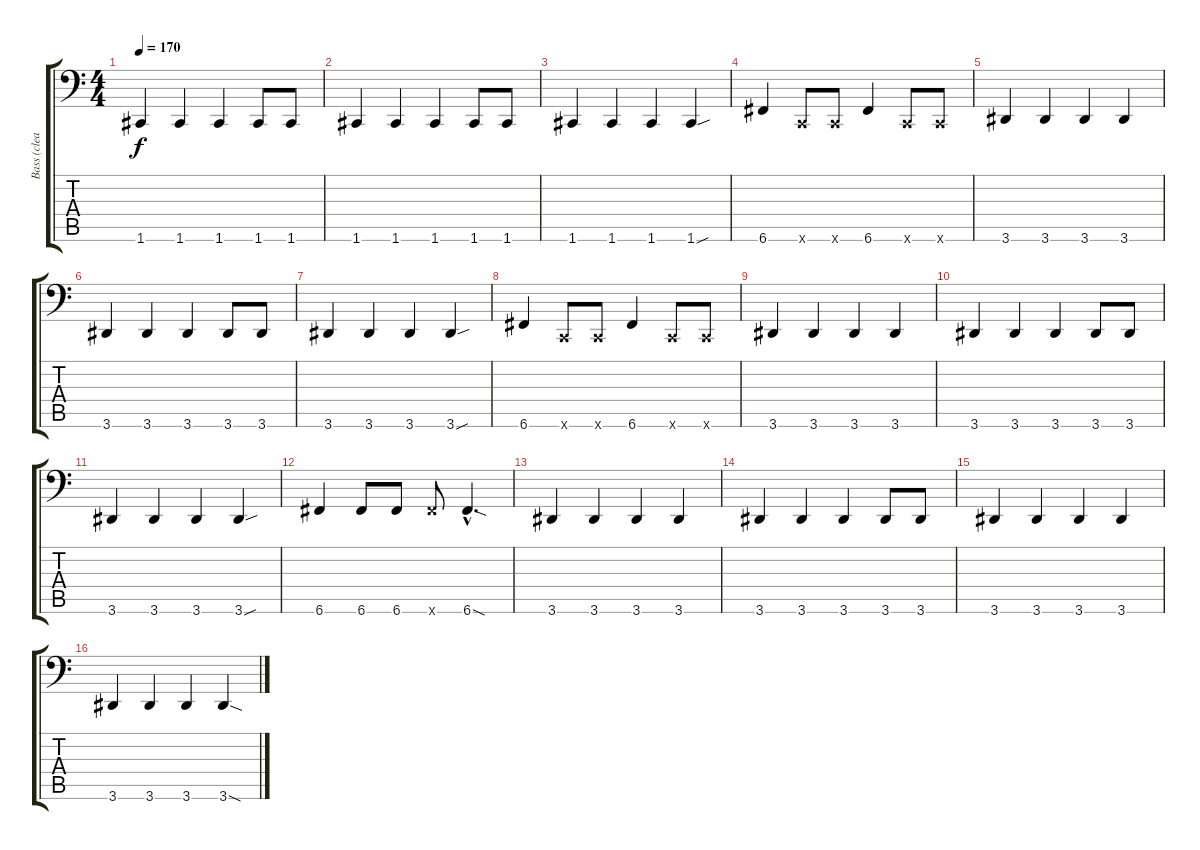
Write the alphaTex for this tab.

\track ("Bass (clean)" "Bass (clea") {instrument electricbasspick}
\staff {score tabs}
\tuning (D3 A2 F2 C2 G1 C1) {hide}
\ts (4 4)
\tempo 170
\clef f4
\ks c
1.6.4{dy f} 1.6.4 1.6.4 1.6.8 1.6.8 |
1.6.4 1.6.4 1.6.4 1.6.8 1.6.8 |
1.6.4 1.6.4 1.6.4 1.6{sou}.4 |
6.6.4 0.6{x}.8 0.6{x}.8 6.6.4 0.6{x}.8 0.6{x}.8 |
3.6.4 3.6.4 3.6.4 3.6.4 |
3.6.4 3.6.4 3.6.4 3.6.8 3.6.8 |
3.6.4 3.6.4 3.6.4 3.6{sou}.4 |
6.6.4 0.6{x}.8 0.6{x}.8 6.6.4 0.6{x}.8 0.6{x}.8 |
3.6.4 3.6.4 3.6.4 3.6.4 |
3.6.4 3.6.4 3.6.4 3.6.8 3.6.8 |
3.6.4 3.6.4 3.6.4 3.6{sou}.4 |
6.6.4 6.6.8 6.6.8 6.6{x}.8 6.6{sod hac}.4{d} |
3.6.4 3.6.4 3.6.4 3.6.4 |
3.6.4 3.6.4 3.6.4 3.6.8 3.6.8 |
3.6.4 3.6.4 3.6.4 3.6.4 |
3.6.4 3.6.4 3.6.4 3.6{sod}.4
